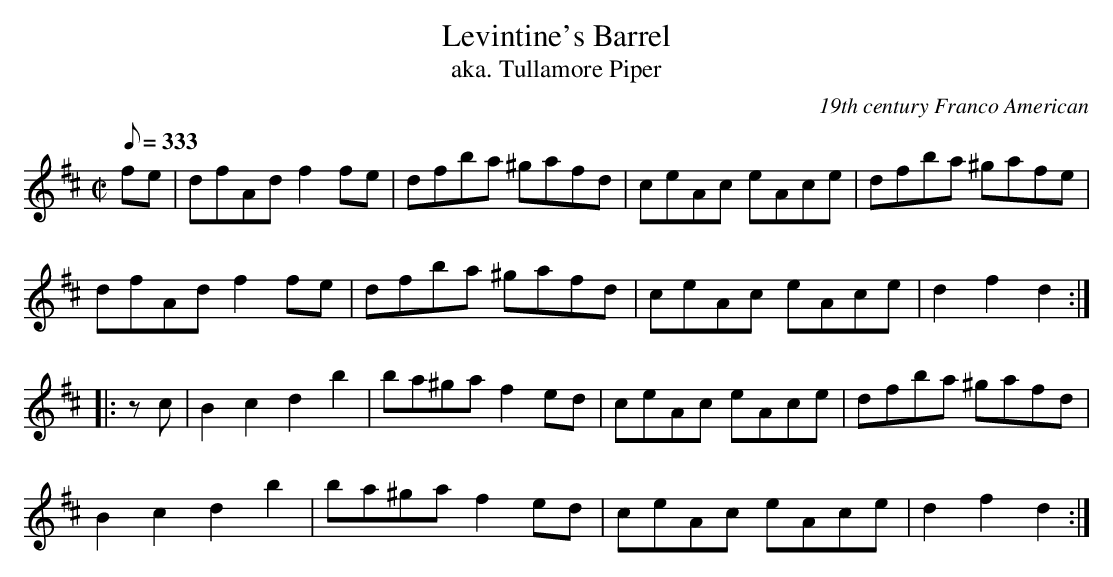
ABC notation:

X:1
T:Levintine's Barrel
T:aka. Tullamore Piper
O:19th century Franco American
L:1/8
M:C|
Q:333
K:D
fe|dfAd f2 fe|dfba ^gafd|ceAc eAce|dfba ^gafe|
dfAd f2 fe|dfba ^gafd|ceAc eAce|d2 f2 d2:|
|:z c|B2 c2 d2 b2|ba^ga f2 ed|ceAc eAce|dfba ^gafd|
B2 c2 d2 b2|ba^ga f2 ed|ceAc eAce|d2 f2 d2:|
